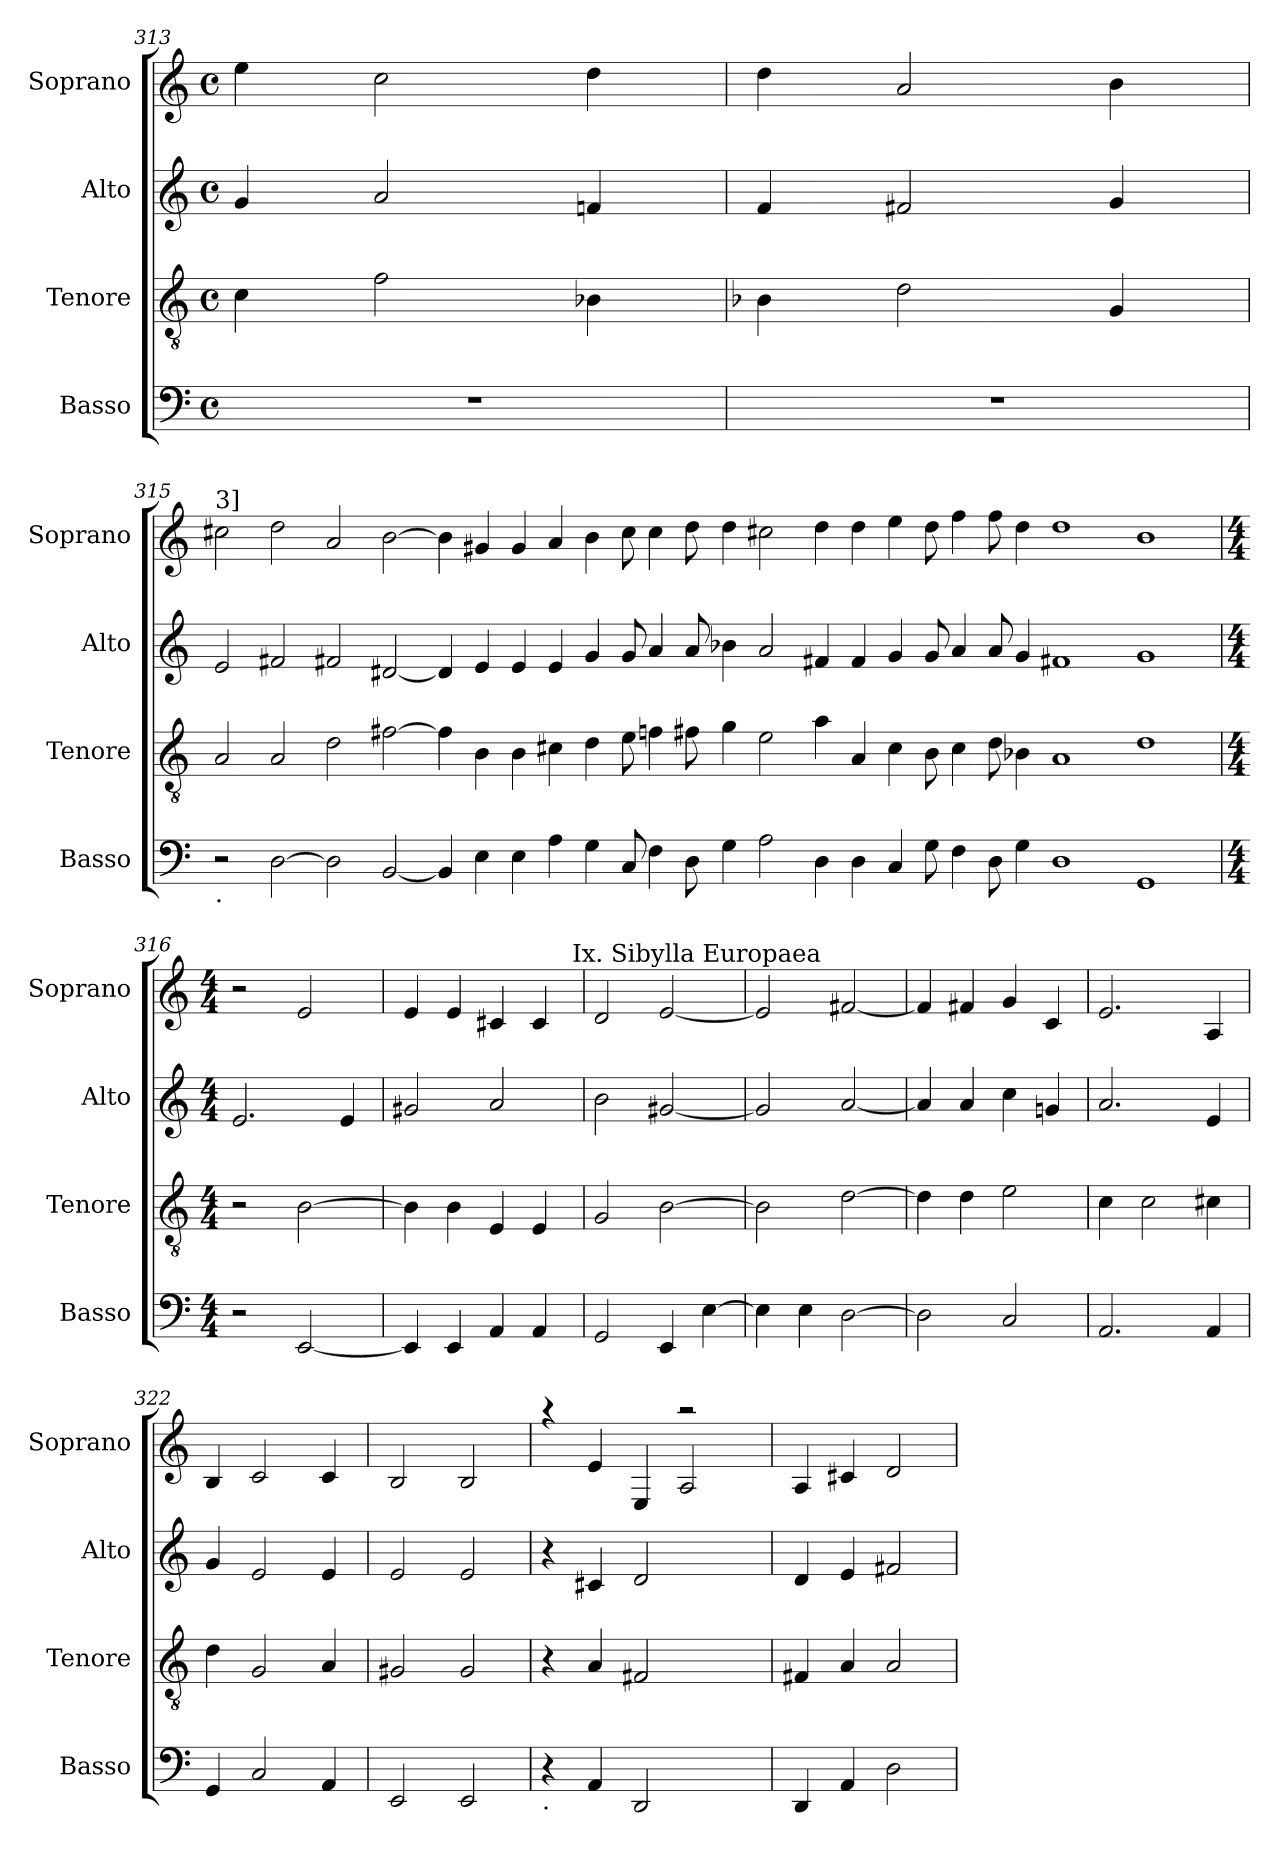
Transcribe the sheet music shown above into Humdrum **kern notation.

**kern	**kern	**kern	**kern
*part4	*part3	*part2	*part1
*staff4	*staff3	*staff2	*staff1
*I"Basso	*I"Tenore	*I"Alto	*I"Soprano
*I'Basso	*I'Tenore	*I'Alto	*I'Soprano
*clefF4	*clefGv2	*clefG2	*clefG2
*k[]	*k[]	*k[]	*k[]
*C:	*C:	*C:	*C:
*M4/4	*M4/4	*M4/4	*M4/4
*met(c)	*met(c)	*met(c)	*met(c)
=313	=313	=313	=313
1r	4c\	4g/	4ee\
.	2f\	2a/	2cc\
.	4B-X\	4fn/	4dd\
=314	=314	=314	=314
*	*k[b-]	*	*
*	*F:	*	*
1r	4B-\	4f/	4dd\
.	2d\	2f#X/	2a/
.	4G/	4g/	4b\
!!LO:PB:g=z
=315	=315	=315	=315
*	*k[]	*	*
*	*C:	*	*
!	!	!	!LO:TX:a:t=3]
!LO:TX:b:t=.	!	!	!
2r	2A/	2e/	2cc#X\
[>2D\	2A/	2f#X/	2dd\
2D\]	2d\	2f#X/	2a/
[<2BB/	[>2f#X\	[<2d#X/	[>2b\
4BB/]	4f#\]	4d#/]	4b\]
4E\	4B\	4e/	4g#X/
4E\	4B\	4e/	4g#/
4A\	4c#X\	4e/	4a/
4G\	4d\	4g/	4b\
8C/	8e\	8g/	8cc#\
4F\	4fn\	4a/	4cc#\
8D\	8f#X\	8a/	8dd\
4G\	4g\	4b-X\	4dd\
2A\	2e\	2a/	2cc#X\
4D\	4a\	4f#X/	4dd\
4D\	4A/	4f#/	4dd\
4C/	4c#\	4g/	4ee\
8G\	8B\	8g/	8dd\
4F\	4c#\	4a/	4ff\
8D\	8d\	8a/	8ff\
4G\	4B-X\	4g/	4dd\
1D	1A	1f#X	1dd
1GG	1d	1g	1b
!!LO:LB:g=z
=316!	=316!	=316!	=316!
*M4/4	*M4/4	*M4/4	*M4/4
2r	2r	2.e/	2r
[<2EE/	[>2B\	.	2e/
.	.	4e/	.
=317	=317	=317	=317
*	*	*	*^
4EE/]	4B\]	2g#X/	4e/	2ryy
4EE/	4B\	.	4e/	.
4AA/	4E/	2a/	4c#X/	4...ryy
4AA/	4E/	.	4c#/	.
!	!	!	!	!LO:TX:a:t=Ix. Sibylla Europaea
.	.	.	.	32ryy
*	*	*	*v	*v
=318	=318	=318	=318
2GG/	2G/	2b\	2d/
4EE/	[>2B\	[<2g#X/	[<2e/
[>4E\	.	.	.
=319	=319	=319	=319
4E\]	2B\]	2g#/]	2e/]
4E\	.	.	.
[>2D\	[>2d\	[<2a/	[<2f#X/
=320	=320	=320	=320
2D\]	4d\]	4a/]	4f#/]
.	4d\	4a/	4f#X/
2C/	2e\	4cc\	4g/
.	.	4gn/	4c/
=321	=321	=321	=321
2.AA/	4c\	2.a/	2.e/
.	2c\	.	.
4AA/	4c#X\	4e/	4A/
=322	=322	=322	=322
4GG/	4d\	4g/	4B/
2C/	2G/	2e/	2c/
4AA/	4A/	4e/	4c/
=323	=323	=323	=323
2EE/	2G#X/	2e/	2B/
2EE/	2G#/	2e/	2B/
!!LO:PB:g=z
=324	=324	=324	=324
*	*	*	*^
!LO:TX:b:t=.	!	!	!	!
4r	4r	4r	4raa	2ryy
4AA/	4A/	4c#X/	4e/	.
2DD/	2F#X/	2d/	4ryy	4E/
.	.	.	2raa	2A/
4ryy	4ryy	4ryy	.	.
*	*	*	*v	*v
=325	=325	=325	=325
4DD/	4F#X/	4d/	4A/
4AA/	4A/	4e/	4c#X/
2D\	2A/	2f#X/	2d/
=	=	=	=
*-	*-	*-	*-
